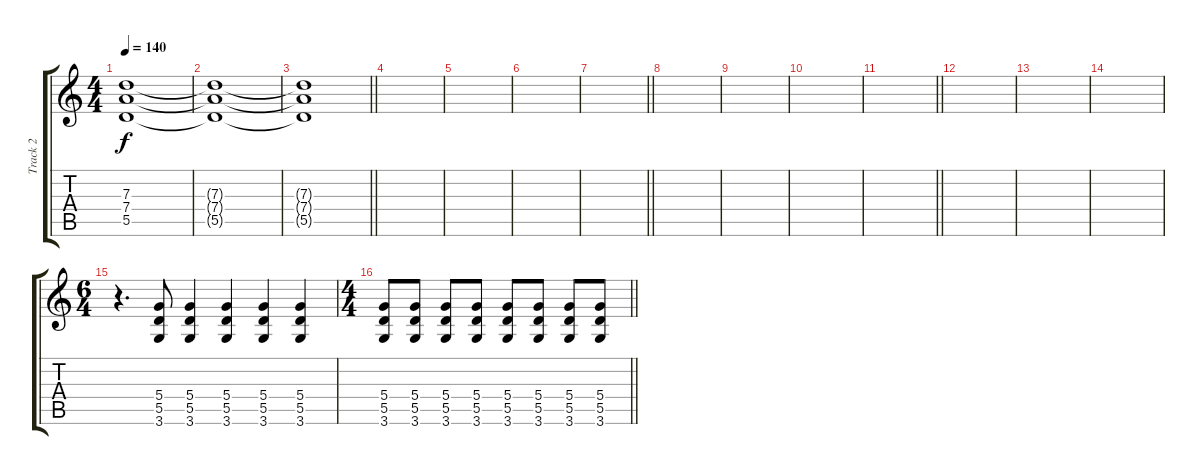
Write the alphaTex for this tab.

\track ("Track 2" "Track 2") {instrument overdrivenguitar}
\staff {score tabs}
\tuning (E4 B3 G3 D3 A2 E2) {hide}
\ts (4 4)
\tempo 140
\clef g2
\ks c
(7.3{t} 7.4{t} 5.5{t}).1{dy f} |
(7.3{t} 7.4{t} 5.5{t}).1 |
\barLineRight lightlight
(7.3{t} 7.4{t} 5.5{t}).1 |
|
|
|
\barLineRight lightlight
|
|
|
|
\barLineRight lightlight
|
|
|
|
\ts (6 4)
r.4{d} (5.4 5.5 3.6).8 (5.4 5.5 3.6).4 (5.4 5.5 3.6).4 (5.4 5.5 3.6).4 (5.4 5.5 3.6).4 |
\ts (4 4)
\barLineRight lightlight
(5.4 5.5 3.6).8 (5.4 5.5 3.6).8 (5.4 5.5 3.6).8 (5.4 5.5 3.6).8 (5.4 5.5 3.6).8 (5.4 5.5 3.6).8 (5.4 5.5 3.6).8 (5.4 5.5 3.6).8
